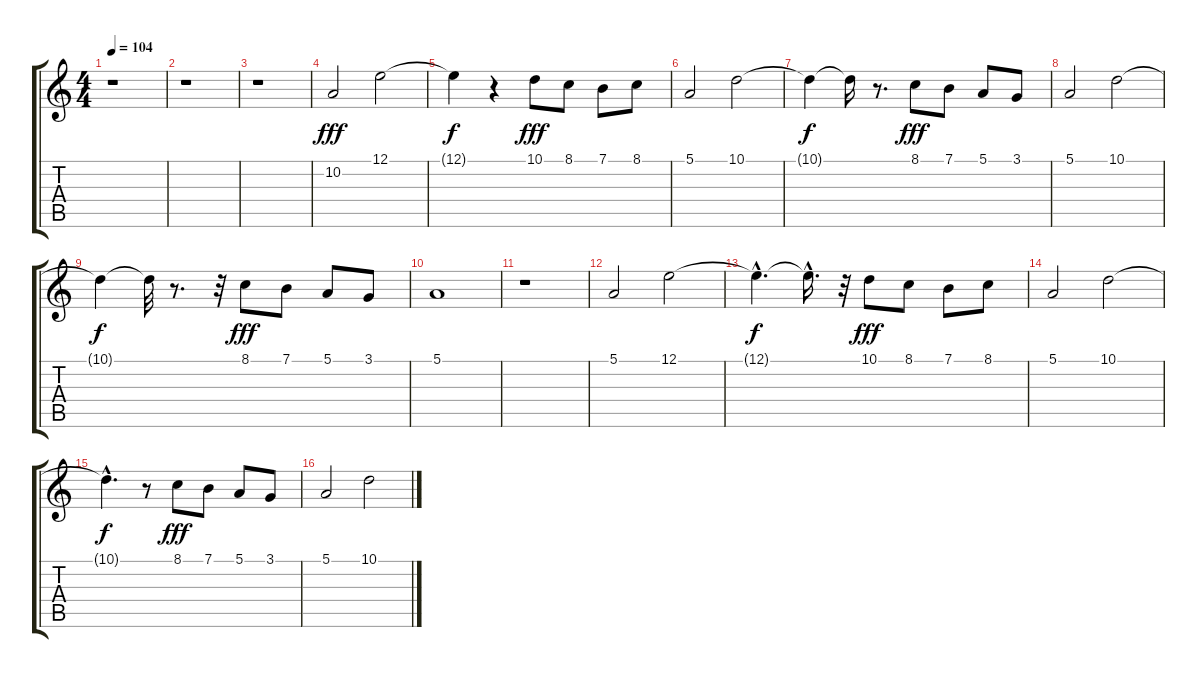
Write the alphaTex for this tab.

\track "" {instrument electricgrandpiano}
\staff {score tabs}
\tuning (E4 B3 G3 D3 A2 E2) {hide}
\ts (4 4)
\tempo 104
\clef g2
\ks c
r.1{dy fff instrument electricgrandpiano} |
r.1 |
r.1 |
10.2.2 12.1.2 |
12.1{t}.4{dy f} r.4 10.1.8{dy fff} 8.1.8 7.1.8 8.1.8 |
5.1.2 10.1.2 |
10.1{t}.4{dy f} 10.1{t}.16 r.8{d} 8.1.8{dy fff} 7.1.8 5.1.8 3.1.8 |
5.1.2 10.1.2 |
10.1{t}.4{dy f} 10.1{t}.32 r.8{d} r.32 8.1.8{dy fff} 7.1.8 5.1.8 3.1.8 |
5.1.1 |
r.1 |
5.1.2 12.1.2 |
12.1{hac t}.4{d dy f} 12.1{hac t}.16{d} r.32 10.1.8{dy fff} 8.1.8 7.1.8 8.1.8 |
5.1.2 10.1.2 |
10.1{hac t}.4{d dy f} r.8 8.1.8{dy fff} 7.1.8 5.1.8 3.1.8 |
5.1.2 10.1.2
